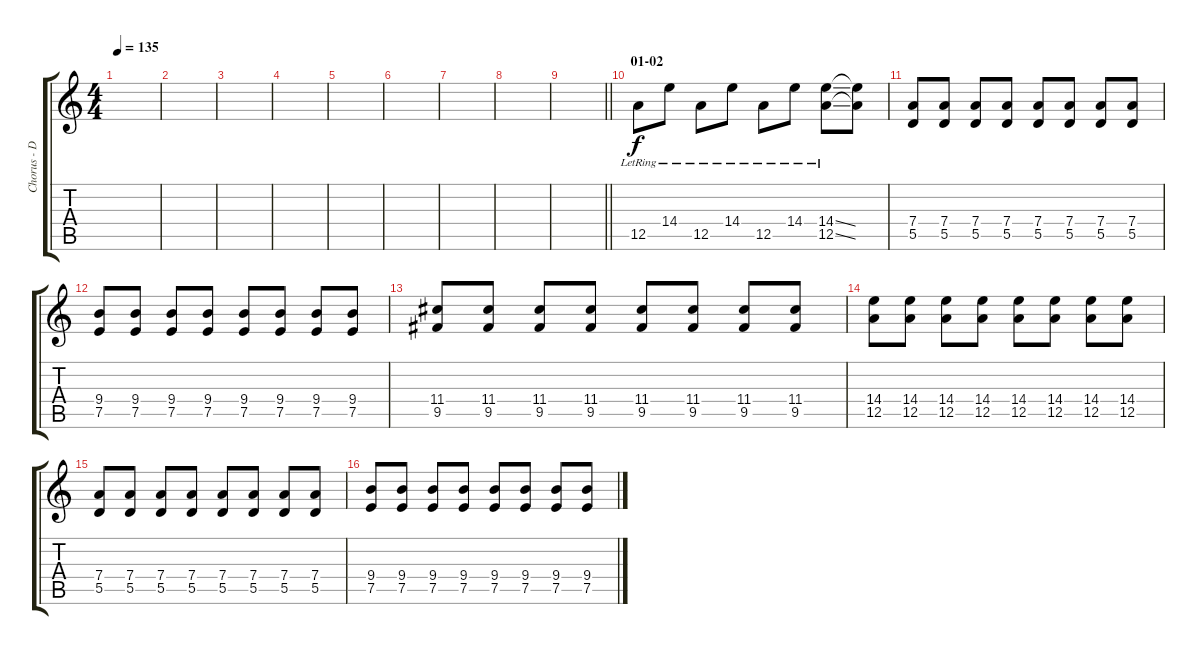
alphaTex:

\track ("Chorus - Distortion" "Chorus - D") {instrument distortionguitar}
\staff {score tabs}
\tuning (E4 B3 G3 D3 A2 D2) {hide}
\ts (4 4)
\tempo 135
\clef g2
\ks c
|
|
|
|
|
|
|
|
\barLineRight lightlight
|
\section ("" "01-02")
12.5{lr}.8 14.4{lr}.8 12.5{lr}.8 14.4{lr}.8 12.5{lr}.8 14.4{lr}.8 (14.4{ss} 12.5{ss lr}).8 (14.4{t} 12.5{t}).8 |
(7.4 5.5).8 (7.4 5.5).8 (7.4 5.5).8 (7.4 5.5).8 (7.4 5.5).8 (7.4 5.5).8 (7.4 5.5).8 (7.4 5.5).8 |
(9.4 7.5).8 (9.4 7.5).8 (9.4 7.5).8 (9.4 7.5).8 (9.4 7.5).8 (9.4 7.5).8 (9.4 7.5).8 (9.4 7.5).8 |
(11.4 9.5).8 (11.4 9.5).8 (11.4 9.5).8 (11.4 9.5).8 (11.4 9.5).8 (11.4 9.5).8 (11.4 9.5).8 (11.4 9.5).8 |
(14.4 12.5).8 (14.4 12.5).8 (14.4 12.5).8 (14.4 12.5).8 (14.4 12.5).8 (14.4 12.5).8 (14.4 12.5).8 (14.4 12.5).8 |
(7.4 5.5).8 (7.4 5.5).8 (7.4 5.5).8 (7.4 5.5).8 (7.4 5.5).8 (7.4 5.5).8 (7.4 5.5).8 (7.4 5.5).8 |
(9.4 7.5).8 (9.4 7.5).8 (9.4 7.5).8 (9.4 7.5).8 (9.4 7.5).8 (9.4 7.5).8 (9.4 7.5).8 (9.4 7.5).8
